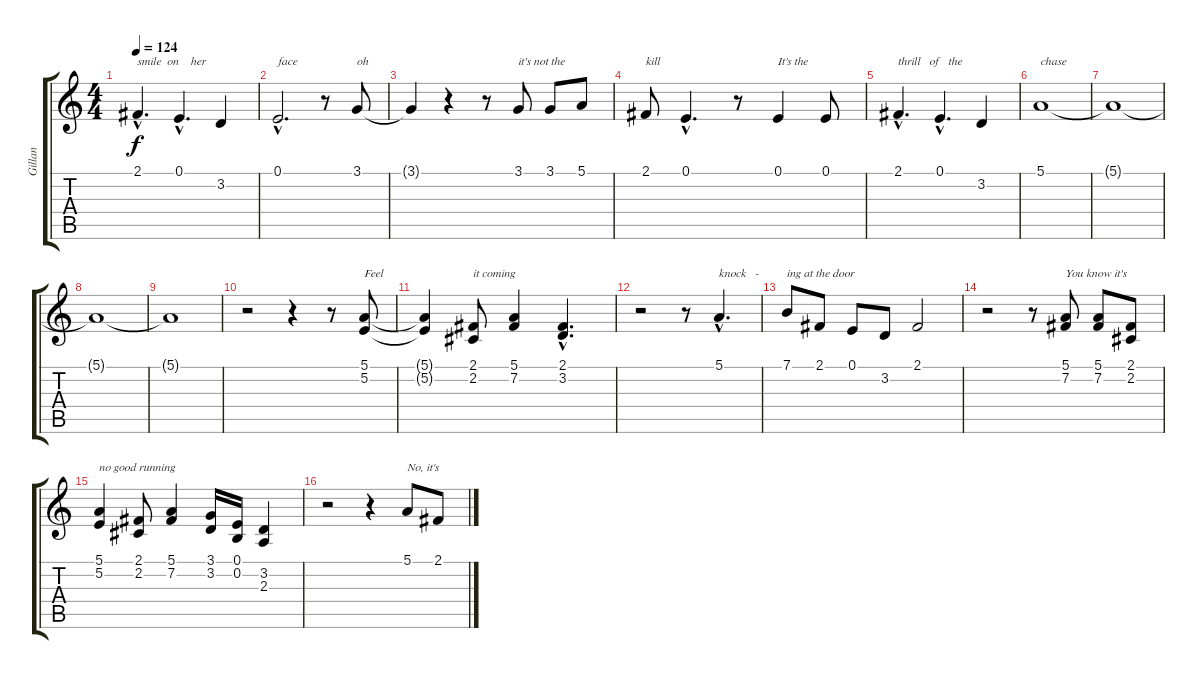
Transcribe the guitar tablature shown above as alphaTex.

\track ("Gillan" "Gillan") {instrument violin}
\staff {score tabs}
\tuning (E4 B3 G3 D3 A2 E2) {hide}
\ts (4 4)
\tempo 124
\clef g2
\ks c
2.1{hac}.4{d txt "smile  on    her" dy f} 0.1{hac}.4{d} 3.2.4 |
0.1{hac}.2{d txt "face"} r.8 3.1.8{txt "oh"} |
3.1{t}.4 r.4 r.8 3.1.8{txt "it's not the"} 3.1.8 5.1.8 |
2.1.8{txt "kill"} 0.1{hac}.4{d} r.8 0.1.4{txt "It's the"} 0.1.8 |
2.1{hac}.4{d txt "thrill   of   the"} 0.1{hac}.4{d} 3.2.4 |
5.1.1{txt "chase"} |
5.1{t}.1 |
5.1{t}.1 |
5.1{t}.1 |
r.2 r.4 r.8 (5.1 5.2).8{txt "Feel"} |
(5.1{t} 5.2{t}).4 (2.1 2.2).8{txt "it coming"} (5.1 7.2).4 (2.1{hac} 3.2{hac}).4{d} |
r.2 r.8 5.1{hac}.4{d txt "knock   -"} |
7.1.8{txt "ing at the door"} 2.1.8 0.1.8 3.2.8 2.1.2 |
r.2 r.8 (5.1 7.2).8{txt "You know it's"} (5.1 7.2).8 (2.1 2.2).8 |
(5.1 5.2).4{txt "no good running"} (2.1 2.2).8 (5.1 7.2).4 (3.1 3.2).16 (0.1 0.2).16 (3.2 2.3).4 |
r.2 r.4 5.1.8{txt "No, it's"} 2.1.8
